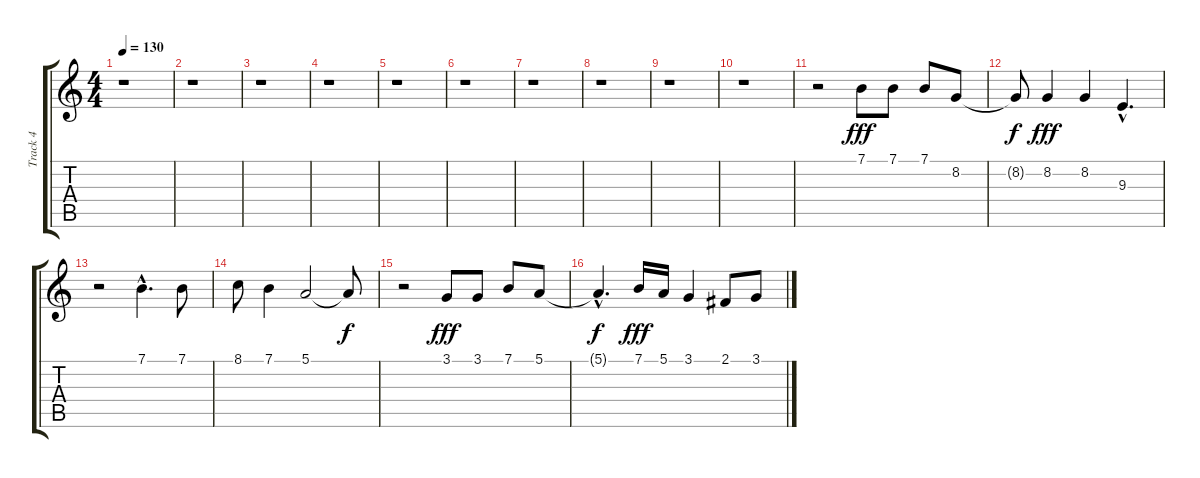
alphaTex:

\track ("Track 4" "Track 4") {instrument oboe}
\staff {score tabs}
\tuning (E4 B3 G3 D3 A2 E2) {hide}
\ts (4 4)
\tempo 130
\clef g2
\ks c
r.1{dy fff instrument oboe} |
r.1 |
r.1 |
r.1 |
r.1 |
r.1 |
r.1 |
r.1 |
r.1 |
r.1 |
r.2 7.1.8 7.1.8 7.1.8 8.2.8 |
8.2{t}.8{dy f} 8.2.4{dy fff} 8.2.4 9.3{hac}.4{d} |
r.2 7.1{hac}.4{d} 7.1.8 |
8.1.8 7.1.4 5.1.2 5.1{t}.8{dy f} |
r.2 3.1.8{dy fff} 3.1.8 7.1.8 5.1.8 |
5.1{hac t}.4{d dy f} 7.1.16{dy fff} 5.1.16 3.1.4 2.1.8 3.1.8
